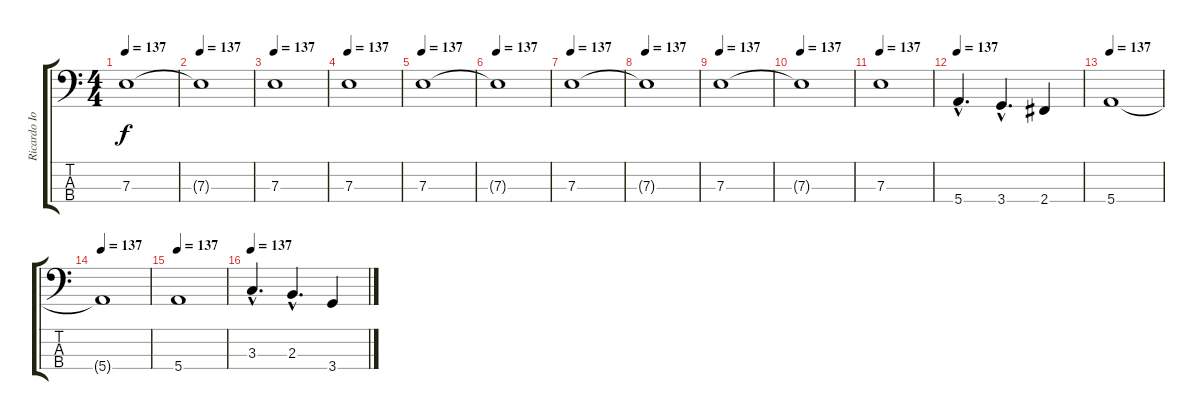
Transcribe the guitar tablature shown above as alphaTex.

\track ("Ricardo Iorio (bajo)" "Ricardo Io") {instrument electricbassfinger}
\staff {score tabs}
\tuning (G2 D2 A1 E1) {hide}
\ts (4 4)
\tempo 137
\clef f4
\ks c
7.3.1{dy f} |
\tempo 137
7.3{t}.1 |
\tempo 137
7.3.1 |
\tempo 137
7.3.1 |
\tempo 137
7.3.1 |
\tempo 137
7.3{t}.1 |
\tempo 137
7.3.1 |
\tempo 137
7.3{t}.1 |
\tempo 137
7.3.1 |
\tempo 137
7.3{t}.1 |
\tempo 137
7.3.1 |
\tempo 137
5.4{hac}.4{d} 3.4{hac}.4{d} 2.4.4 |
\tempo 137
5.4.1 |
\tempo 137
5.4{t}.1 |
\tempo 137
5.4.1 |
\tempo 137
3.3{hac}.4{d} 2.3{hac}.4{d} 3.4.4
